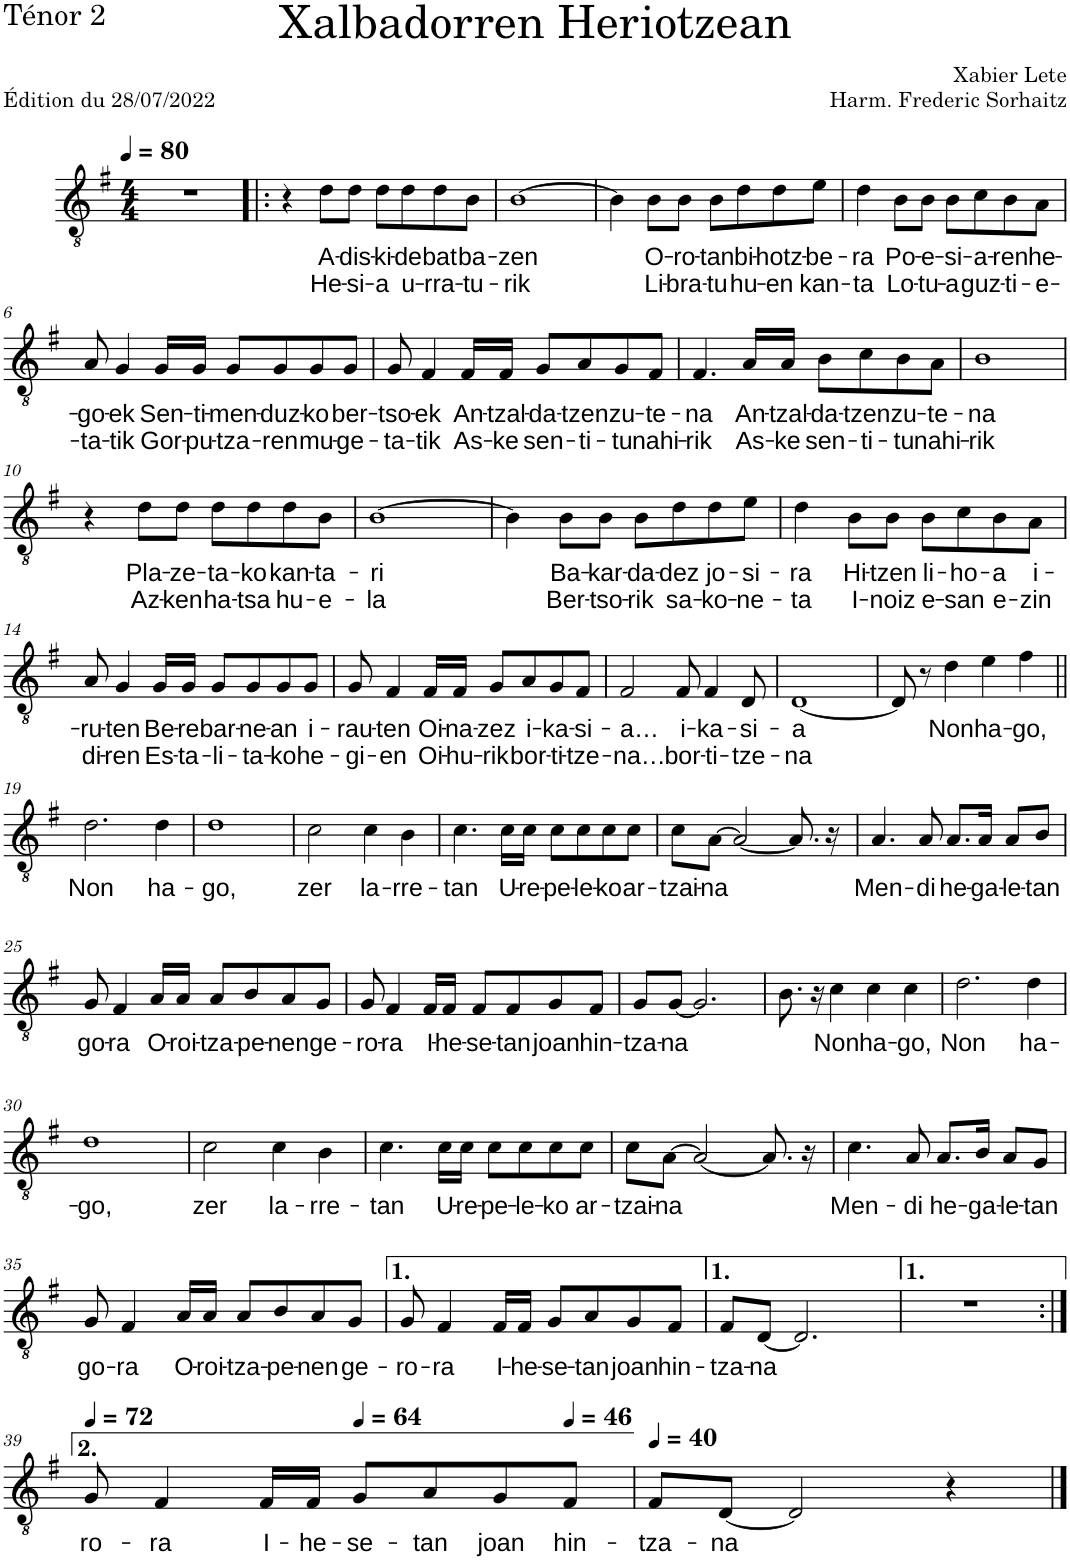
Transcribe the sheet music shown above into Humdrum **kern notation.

**kern	**text	**text
*part1	*part1	*part1
*staff1	*staff1	*staff1
*I"Ténor 2	*	*
*I'T.2	*	*
*clefGv2	*	*
*k[f#]	*	*
*M4/4	*	*
*MM80	*	*
=1	=1	=1
1r	.	.
=2!|:	=2!|:	=2!|:
4r	.	.
!	!LO:LY:b	!LO:LY:b
8d\L	A-	He-
!	!LO:LY:b	!LO:LY:b
8d\J	-dis-	-si-
!	!LO:LY:b	!LO:LY:b
8d\L	-ki-	-a
!	!LO:LY:b	!LO:LY:b
8d\	-de	u-
!	!LO:LY:b	!LO:LY:b
8d\	bat	-rra-
!	!LO:LY:b	!LO:LY:b
8B\J	ba-	-tu-
=3	=3	=3
!	!LO:LY:b	!LO:LY:b
[1B	-zen	-rik
=4	=4	=4
4B\]	.	.
!	!LO:LY:b	!LO:LY:b
8B\L	O-	Li-
!	!LO:LY:b	!LO:LY:b
8B\J	-ro-	-bra-
!	!LO:LY:b	!LO:LY:b
8B\L	-tan	-tu
!	!LO:LY:b	!LO:LY:b
8d\	bi-	hu-
!	!LO:LY:b	!LO:LY:b
8d\	-hotz-	-en
!	!LO:LY:b	!LO:LY:b
8e\J	-be-	kan-
=5	=5	=5
!	!LO:LY:b	!LO:LY:b
4d\	-ra	-ta
!	!LO:LY:b	!LO:LY:b
8B\L	Po-	Lo-
!	!LO:LY:b	!LO:LY:b
8B\J	-e-	-tu-
!	!LO:LY:b	!LO:LY:b
8B\L	-si-	-a
!	!LO:LY:b	!LO:LY:b
8c\	-a-	guz-
!	!LO:LY:b	!LO:LY:b
8B\	-ren	-ti-
!	!LO:LY:b	!LO:LY:b
8A\J	he-	-e-
!!LO:LB:g=z
=6	=6	=6
!	!LO:LY:b	!LO:LY:b
8A/	-go-	-ta-
!	!LO:LY:b	!LO:LY:b
4G/	-ek	-tik
!	!LO:LY:b	!LO:LY:b
16G/LL	Sen-	Gor-
!	!LO:LY:b	!LO:LY:b
16G/JJ	-ti-	-pu-
!	!LO:LY:b	!LO:LY:b
8G/L	-men-	-tza-
!	!LO:LY:b	!LO:LY:b
8G/	-duz-	-ren
!	!LO:LY:b	!LO:LY:b
8G/	-ko	mu-
!	!LO:LY:b	!LO:LY:b
8G/J	ber-	-ge-
=7	=7	=7
!	!LO:LY:b	!LO:LY:b
8G/	-tso-	-ta-
!	!LO:LY:b	!LO:LY:b
4F#/	-ek	-tik
!	!LO:LY:b	!LO:LY:b
16F#/LL	An-	As-
!	!LO:LY:b	!LO:LY:b
16F#/JJ	-tzal-	-ke
!	!LO:LY:b	!LO:LY:b
8G/L	-da-	sen-
!	!LO:LY:b	!LO:LY:b
8A/	-tzen	-ti-
!	!LO:LY:b	!LO:LY:b
8G/	zu-	-tu
!	!LO:LY:b	!LO:LY:b
8F#/J	-te-	nahi-
=8	=8	=8
!	!LO:LY:b	!LO:LY:b
4.F#/	-na	-rik
!	!LO:LY:b	!LO:LY:b
16A/LL	An-	As-
!	!LO:LY:b	!LO:LY:b
16A/JJ	-tzal-	-ke
!	!LO:LY:b	!LO:LY:b
8B\L	-da-	sen-
!	!LO:LY:b	!LO:LY:b
8c\	-tzen	-ti-
!	!LO:LY:b	!LO:LY:b
8B\	zu-	-tu
!	!LO:LY:b	!LO:LY:b
8A\J	-te-	nahi-
=9	=9	=9
!	!LO:LY:b	!LO:LY:b
1B	-na	-rik
!!LO:LB:g=z
=10	=10	=10
4r	.	.
!	!LO:LY:b	!LO:LY:b
8d\L	Pla-	Az-
!	!LO:LY:b	!LO:LY:b
8d\J	-ze-	-ken
!	!LO:LY:b	!LO:LY:b
8d\L	-ta-	ha-
!	!LO:LY:b	!LO:LY:b
8d\	-ko	-tsa
!	!LO:LY:b	!LO:LY:b
8d\	kan-	hu-
!	!LO:LY:b	!LO:LY:b
8B\J	-ta-	-e-
=11	=11	=11
!	!LO:LY:b	!LO:LY:b
[1B	-ri	-la
=12	=12	=12
4B\]	.	.
!	!LO:LY:b	!LO:LY:b
8B\L	Ba-	Ber-
!	!LO:LY:b	!LO:LY:b
8B\J	-kar-	-tso-
!	!LO:LY:b	!LO:LY:b
8B\L	-da-	-rik
!	!LO:LY:b	!LO:LY:b
8d\	-dez	sa-
!	!LO:LY:b	!LO:LY:b
8d\	jo-	-ko-
!	!LO:LY:b	!LO:LY:b
8e\J	-si-	-ne-
=13	=13	=13
!	!LO:LY:b	!LO:LY:b
4d\	-ra	-ta
!	!LO:LY:b	!LO:LY:b
8B\L	Hi-	I-
!	!LO:LY:b	!LO:LY:b
8B\J	-tzen	-noiz
!	!LO:LY:b	!LO:LY:b
8B\L	li-	e-
!	!LO:LY:b	!LO:LY:b
8c\	-ho-	-san
!	!LO:LY:b	!LO:LY:b
8B\	-a	e-
!	!LO:LY:b	!LO:LY:b
8A\J	i-	-zin
!!LO:LB:g=z
=14	=14	=14
!	!LO:LY:b	!LO:LY:b
8A/	-ru-	di-
!	!LO:LY:b	!LO:LY:b
4G/	-ten	-ren
!	!LO:LY:b	!LO:LY:b
16G/LL	Be-	Es-
!	!LO:LY:b	!LO:LY:b
16G/JJ	-re	-ta-
!	!LO:LY:b	!LO:LY:b
8G/L	bar-	-li-
!	!LO:LY:b	!LO:LY:b
8G/	-ne-	-ta-
!	!LO:LY:b	!LO:LY:b
8G/	-an	-ko
!	!LO:LY:b	!LO:LY:b
8G/J	i-	he-
=15	=15	=15
!	!LO:LY:b	!LO:LY:b
8G/	-rau-	-gi-
!	!LO:LY:b	!LO:LY:b
4F#/	-ten	-en
!	!LO:LY:b	!LO:LY:b
16F#/LL	Oi-	Oi-
!	!LO:LY:b	!LO:LY:b
16F#/JJ	-na-	-hu-
!	!LO:LY:b	!LO:LY:b
8G/L	-zez	-rik
!	!LO:LY:b	!LO:LY:b
8A/	i-	bor-
!	!LO:LY:b	!LO:LY:b
8G/	-ka-	-ti-
!	!LO:LY:b	!LO:LY:b
8F#/J	-si-	-tze-
=16	=16	=16
!	!LO:LY:b	!LO:LY:b
2F#/	-a…	-na…
!	!LO:LY:b	!LO:LY:b
8F#/	i-	bor-
!	!LO:LY:b	!LO:LY:b
4F#/	-ka-	-ti-
!	!LO:LY:b	!LO:LY:b
8D/	-si-	-tze-
=17	=17	=17
!	!LO:LY:b	!LO:LY:b
[1D	-a	-na
=18	=18	=18
8D/]	.	.
8r	.	.
!	!LO:LY:b	!
4d\	Non	.
!	!LO:LY:b	!
4e\	ha-	.
!	!LO:LY:b	!
4f#\	-go,	.
!!LO:LB:g=z
=19||	=19||	=19||
!	!LO:LY:b	!
2.d\	Non	.
!	!LO:LY:b	!
4d\	ha-	.
=20	=20	=20
!	!LO:LY:b	!
1d	-go,	.
=21	=21	=21
!	!LO:LY:b	!
2c\	zer	.
!	!LO:LY:b	!
4c\	la-	.
!	!LO:LY:b	!
4B\	-rre-	.
=22	=22	=22
!	!LO:LY:b	!
4.c\	-tan	.
!	!LO:LY:b	!
16c\LL	U-	.
!	!LO:LY:b	!
16c\JJ	-re-	.
!	!LO:LY:b	!
8c\L	-pe-	.
!	!LO:LY:b	!
8c\	-le-	.
!	!LO:LY:b	!
8c\	-ko	.
!	!LO:LY:b	!
8c\J	ar-	.
=23	=23	=23
!	!LO:LY:b	!
8c\L	-tzai-	.
!	!LO:LY:b	!
[8A\J	-na	.
2A/_	.	.
8.A/]	.	.
16r	.	.
=24	=24	=24
!	!LO:LY:b	!
4.A/	Men-	.
!	!LO:LY:b	!
8A/	-di	.
!	!LO:LY:b	!
8.A/L	he-	.
!	!LO:LY:b	!
16A/Jk	-ga-	.
!	!LO:LY:b	!
8A/L	-le-	.
!	!LO:LY:b	!
8B/J	-tan	.
!!LO:LB:g=z
=25	=25	=25
!	!LO:LY:b	!
8G/	go-	.
!	!LO:LY:b	!
4F#/	-ra	.
!	!LO:LY:b	!
16A/LL	O-	.
!	!LO:LY:b	!
16A/JJ	-roi-	.
!	!LO:LY:b	!
8A/L	-tza-	.
!	!LO:LY:b	!
8B/	-pe-	.
!	!LO:LY:b	!
8A/	-nen	.
!	!LO:LY:b	!
8G/J	ge-	.
=26	=26	=26
!	!LO:LY:b	!
8G/	-ro-	.
!	!LO:LY:b	!
4F#/	-ra	.
!	!LO:LY:b	!
16F#/LL	I-	.
!	!LO:LY:b	!
16F#/JJ	-he-	.
!	!LO:LY:b	!
8F#/L	-se-	.
!	!LO:LY:b	!
8F#/	-tan	.
!	!LO:LY:b	!
8G/	joan	.
!	!LO:LY:b	!
8F#/J	hin-	.
=27	=27	=27
!	!LO:LY:b	!
8G/L	-tza-	.
!	!LO:LY:b	!
[8G/J	-na	.
2.G/]	.	.
=28	=28	=28
8.B\	.	.
16r	.	.
!	!LO:LY:b	!
4c\	Non	.
!	!LO:LY:b	!
4c\	ha-	.
!	!LO:LY:b	!
4c\	-go,	.
=29	=29	=29
!	!LO:LY:b	!
2.d\	Non	.
!	!LO:LY:b	!
4d\	ha-	.
!!LO:LB:g=z
=30	=30	=30
!	!LO:LY:b	!
1d	-go,	.
=31	=31	=31
!	!LO:LY:b	!
2c\	zer	.
!	!LO:LY:b	!
4c\	la-	.
!	!LO:LY:b	!
4B\	-rre-	.
=32	=32	=32
!	!LO:LY:b	!
4.c\	-tan	.
!	!LO:LY:b	!
16c\LL	U-	.
!	!LO:LY:b	!
16c\JJ	-re-	.
!	!LO:LY:b	!
8c\L	-pe-	.
!	!LO:LY:b	!
8c\	-le-	.
!	!LO:LY:b	!
8c\	-ko	.
!	!LO:LY:b	!
8c\J	ar-	.
=33	=33	=33
!	!LO:LY:b	!
8c\L	-tzai-	.
!	!LO:LY:b	!
[8A\J	-na	.
2A/_	.	.
8.A/]	.	.
16r	.	.
=34	=34	=34
!	!LO:LY:b	!
4.c\	Men-	.
!	!LO:LY:b	!
8A/	-di	.
!	!LO:LY:b	!
8.A/L	he-	.
!	!LO:LY:b	!
16B/Jk	-ga-	.
!	!LO:LY:b	!
8A/L	-le-	.
!	!LO:LY:b	!
8G/J	-tan	.
!!LO:LB:g=z
=35	=35	=35
!	!LO:LY:b	!
8G/	go-	.
!	!LO:LY:b	!
4F#/	-ra	.
!	!LO:LY:b	!
16A/LL	O-	.
!	!LO:LY:b	!
16A/JJ	-roi-	.
!	!LO:LY:b	!
8A/L	-tza-	.
!	!LO:LY:b	!
8B/	-pe-	.
!	!LO:LY:b	!
8A/	-nen	.
!	!LO:LY:b	!
8G/J	ge-	.
=36	=36	=36
!	!LO:LY:b	!
8G/	-ro-	.
!	!LO:LY:b	!
4F#/	-ra	.
!	!LO:LY:b	!
16F#/LL	I-	.
!	!LO:LY:b	!
16F#/JJ	-he-	.
!	!LO:LY:b	!
8G/L	-se-	.
!	!LO:LY:b	!
8A/	-tan	.
!	!LO:LY:b	!
8G/	joan	.
!	!LO:LY:b	!
8F#/J	hin-	.
=37	=37	=37
!	!LO:LY:b	!
8F#/L	-tza-	.
!	!LO:LY:b	!
[8D/J	-na	.
2.D/]	.	.
=38	=38	=38
1r	.	.
!!LO:LB:g=z
=39:|!	=39:|!	=39:|!
*MM72	*	*
!	!LO:LY:b	!
8G/	-ro-	.
!	!LO:LY:b	!
4F#/	-ra	.
!	!LO:LY:b	!
16F#/LL	I-	.
!	!LO:LY:b	!
16F#/JJ	-he-	.
*MM64	*	*
!	!LO:LY:b	!
8G/L	-se-	.
!	!LO:LY:b	!
8A/	-tan	.
!	!LO:LY:b	!
8G/	joan	.
*MM46	*	*
!	!LO:LY:b	!
8F#/J	hin-	.
=40	=40	=40
*MM40	*	*
!	!LO:LY:b	!
8F#/L	-tza-	.
!	!LO:LY:b	!
[8D/J	-na	.
2D/]	.	.
4r	.	.
==	==	==
*-	*-	*-
